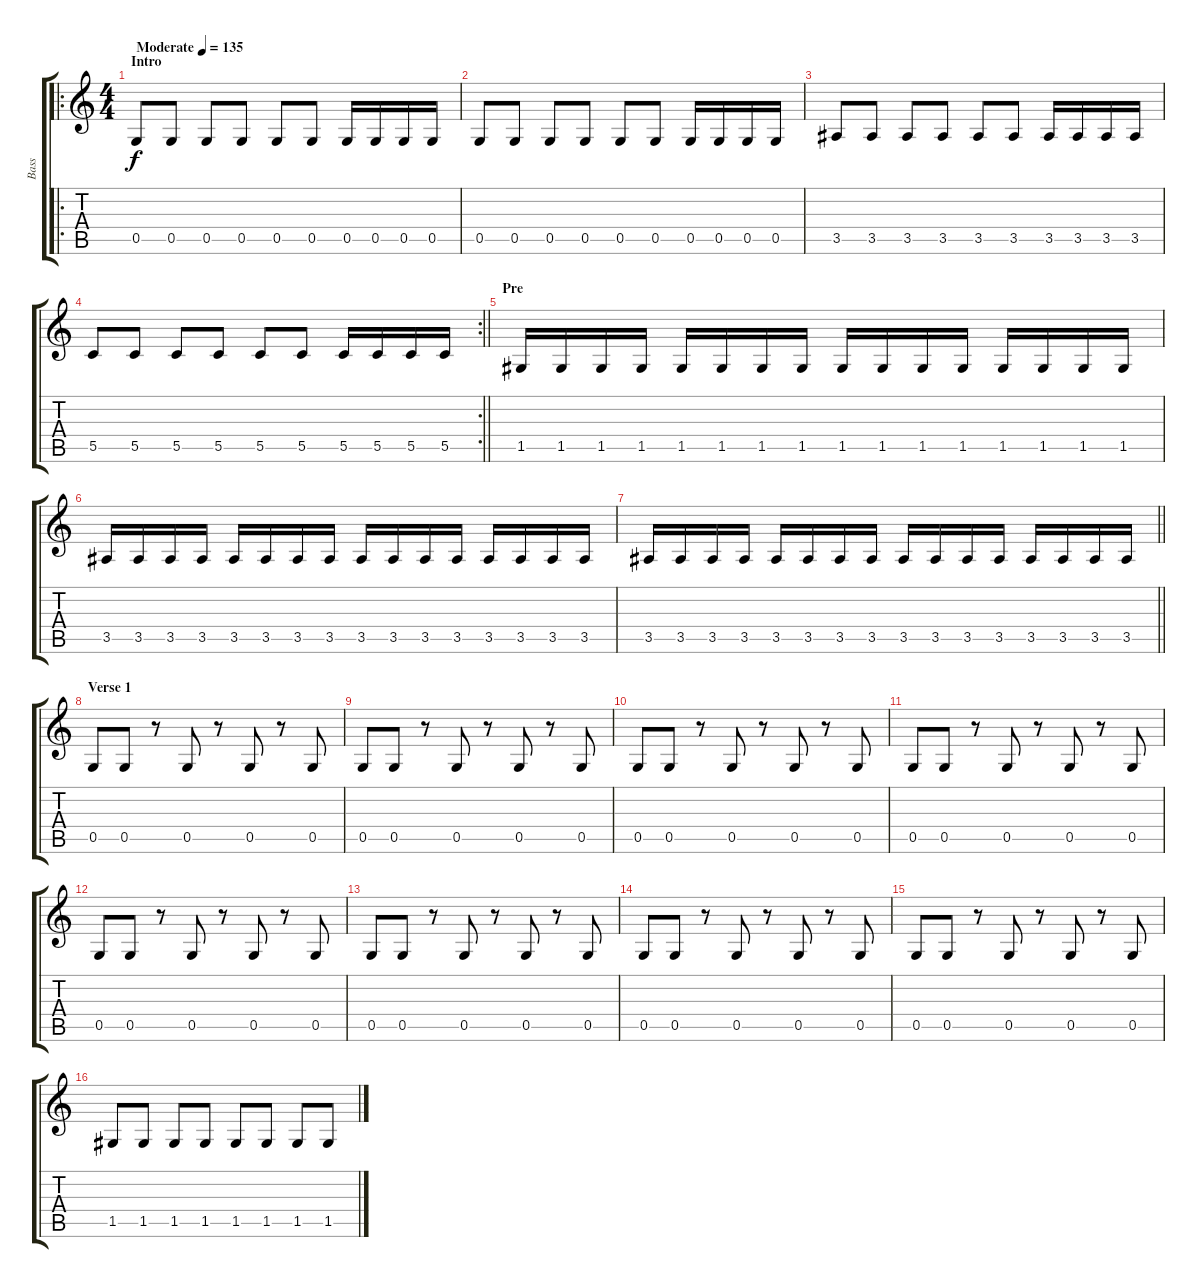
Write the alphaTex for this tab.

\track ("Bass" "Bass") {instrument synthbass2}
\staff {score tabs}
\tuning (D4 A3 F3 C3 G2 C2) {hide}
\ro
\ts (4 4)
\section ("" "Intro")
\tempo (135 "Moderate")
\clef g2
\ks c
0.5.8{dy f instrument synthbass2} 0.5.8 0.5.8 0.5.8 0.5.8 0.5.8 0.5.16 0.5.16 0.5.16 0.5.16 |
0.5.8 0.5.8 0.5.8 0.5.8 0.5.8 0.5.8 0.5.16 0.5.16 0.5.16 0.5.16 |
3.5.8 3.5.8 3.5.8 3.5.8 3.5.8 3.5.8 3.5.16 3.5.16 3.5.16 3.5.16 |
\rc 2
\barLineRight lightlight
5.5.8 5.5.8 5.5.8 5.5.8 5.5.8 5.5.8 5.5.16 5.5.16 5.5.16 5.5.16 |
\section ("" "Pre")
1.5.16 1.5.16 1.5.16 1.5.16 1.5.16 1.5.16 1.5.16 1.5.16 1.5.16 1.5.16 1.5.16 1.5.16 1.5.16 1.5.16 1.5.16 1.5.16 |
3.5.16 3.5.16 3.5.16 3.5.16 3.5.16 3.5.16 3.5.16 3.5.16 3.5.16 3.5.16 3.5.16 3.5.16 3.5.16 3.5.16 3.5.16 3.5.16 |
\barLineRight lightlight
3.5.16 3.5.16 3.5.16 3.5.16 3.5.16 3.5.16 3.5.16 3.5.16 3.5.16 3.5.16 3.5.16 3.5.16 3.5.16 3.5.16 3.5.16 3.5.16 |
\section ("" "Verse 1")
0.5.8 0.5.8 r.8 0.5.8 r.8 0.5.8 r.8 0.5.8 |
0.5.8 0.5.8 r.8 0.5.8 r.8 0.5.8 r.8 0.5.8 |
0.5.8 0.5.8 r.8 0.5.8 r.8 0.5.8 r.8 0.5.8 |
0.5.8 0.5.8 r.8 0.5.8 r.8 0.5.8 r.8 0.5.8 |
0.5.8 0.5.8 r.8 0.5.8 r.8 0.5.8 r.8 0.5.8 |
0.5.8 0.5.8 r.8 0.5.8 r.8 0.5.8 r.8 0.5.8 |
0.5.8 0.5.8 r.8 0.5.8 r.8 0.5.8 r.8 0.5.8 |
0.5.8 0.5.8 r.8 0.5.8 r.8 0.5.8 r.8 0.5.8 |
1.5.8 1.5.8 1.5.8 1.5.8 1.5.8 1.5.8 1.5.8 1.5.8
